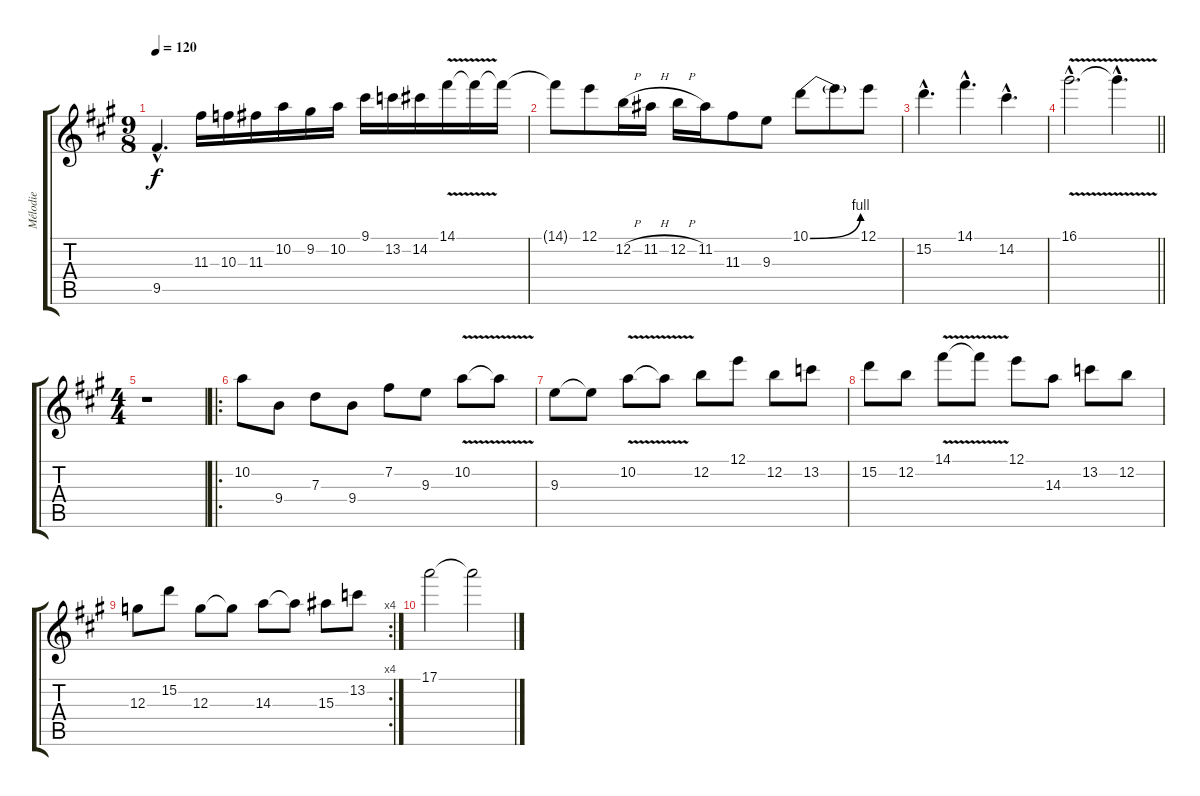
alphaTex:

\track ("Mélodie" "Mélodie") {instrument distortionguitar}
\staff {score tabs}
\tuning (E4 B3 G3 D3 A2 E2) {hide}
\ts (9 8)
\tempo 120
\clef g2
\ks a
9.5{hac}.4{d dy f} 11.3.16 10.3.16 11.3.16 10.2.16 9.2.16 10.2.16 9.1.16 13.2.16 14.2.16 14.1{v}.16 14.1{t}.16 14.1{t}.16 |
14.1{t}.8 12.1.8 12.2{h}.16 11.2{h}.16 12.2{h}.16 11.2.16 11.3.8 9.3.8 10.1{be (bend 0 0 60 4)}.8 10.1{t}.8 12.1.8 |
15.2{hac}.4{d} 14.1{hac}.4{d} 14.2{hac}.4{d} |
\barLineRight lightlight
16.1{v hac}.2{d} 16.1{hac t}.4{d} |
\ts (4 4)
r.1 |
\ro
10.2.8 9.4.8 7.3.8 9.4.8 7.2.8 9.3.8 10.2{v}.8 10.2{t}.8 |
9.3.8 9.3{t}.8 10.2{v}.8 10.2{t}.8 12.2.8 12.1.8 12.2.8 13.2.8 |
15.2.8 12.2.8 14.1{v}.8 14.1{t}.8 12.1.8 14.3.8 13.2.8 12.2.8 |
\rc 4
12.3.8 15.2.8 12.3.8 12.3{t}.8 14.3.8 14.3{t}.8 15.3.8 13.2.8 |
17.1.2 17.1{t}.2
